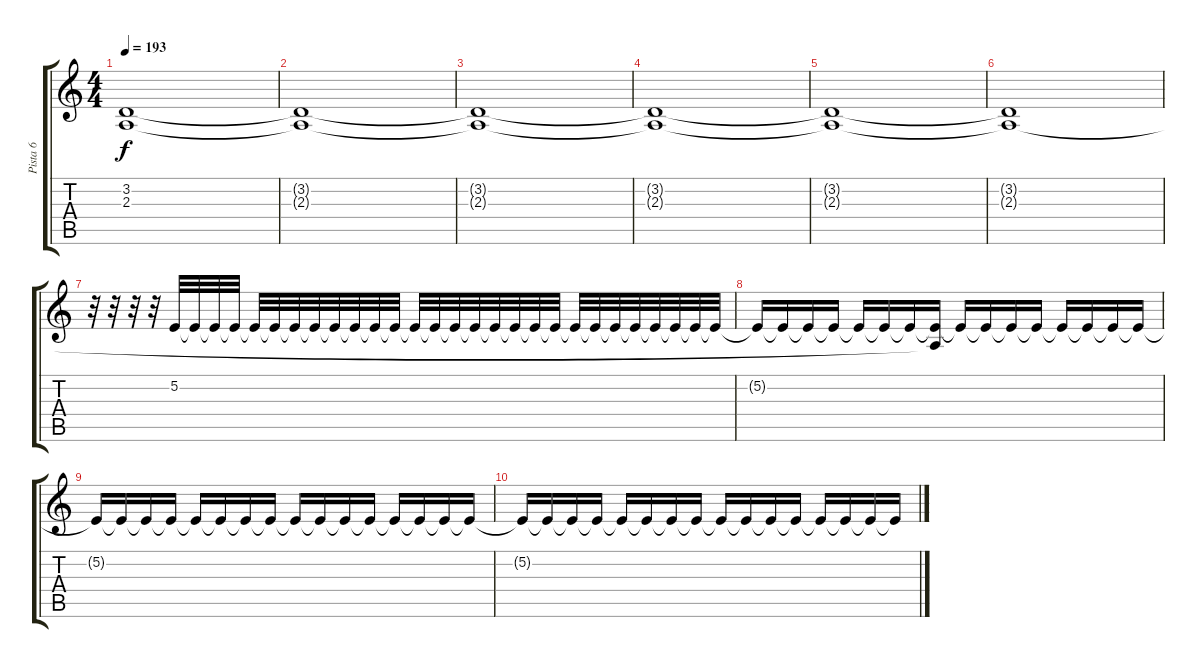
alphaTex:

\track ("Pista 6" "Pista 6") {instrument choiraahs}
\staff {score tabs}
\tuning (E4 B3 G3 D3 A2 E2) {hide}
\ts (4 4)
\tempo 193
\clef g2
\ks c
(3.2{t} 2.3{t}).1{dy f} |
(3.2{t} 2.3{t}).1 |
(3.2{t} 2.3{t}).1 |
(3.2{t} 2.3{t}).1 |
(3.2{t} 2.3{t}).1 |
(3.2{t} 2.3{t}).1 |
r.32 r.32 r.32 r.32 5.2.32{instrument applause} 5.2{t}.32 5.2{t}.32 5.2{t}.32 5.2{t}.32 5.2{t}.32 5.2{t}.32 5.2{t}.32 5.2{t}.32 5.2{t}.32 5.2{t}.32{volume 8} 5.2{t}.32 5.2{t}.32 5.2{t}.32 5.2{t}.32 5.2{t}.32{volume 7} 5.2{t}.32 5.2{t}.32 5.2{t}.32 5.2{t}.32 5.2{t}.32{volume 6} 5.2{t}.32 5.2{t}.32 5.2{t}.32 5.2{t}.32 5.2{t}.32 5.2{t}.32{volume 6} 5.2{t}.32 |
5.2{t}.16 5.2{t}.16{volume 5} 5.2{t}.16 5.2{t}.16{volume 5} 5.2{t}.16 5.2{t}.16 5.2{t}.16 (5.2{t} 2.3{t}).16 5.2{t}.16{volume 4} 5.2{t}.16 5.2{t}.16 5.2{t}.16 5.2{t}.16 5.2{t}.16{volume 3} 5.2{t}.16 5.2{t}.16 |
5.2{t}.16 5.2{t}.16 5.2{t}.16 5.2{t}.16 5.2{t}.16 5.2{t}.16 5.2{t}.16 5.2{t}.16{volume 2} 5.2{t}.16 5.2{t}.16 5.2{t}.16 5.2{t}.16 5.2{t}.16 5.2{t}.16 5.2{t}.16 5.2{t}.16 |
5.2{t}.16{volume 1} 5.2{t}.16 5.2{t}.16 5.2{t}.16 5.2{t}.16 5.2{t}.16 5.2{t}.16 5.2{t}.16 5.2{t}.16 5.2{t}.16 5.2{t}.16 5.2{t}.16 5.2{t}.16 5.2{t}.16 5.2{t}.16 5.2{t}.16
